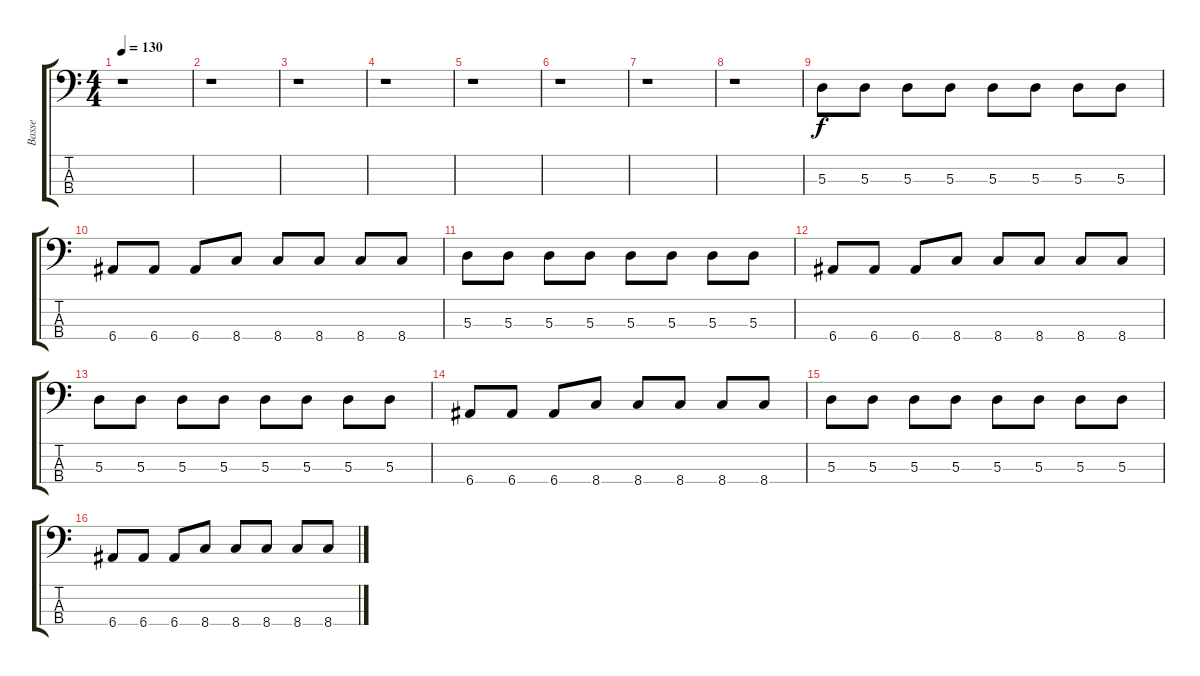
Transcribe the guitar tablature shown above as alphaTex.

\track ("Basse" "Basse") {instrument electricbassfinger}
\staff {score tabs}
\tuning (G2 D2 A1 E1) {hide}
\ts (4 4)
\tempo 130
\clef f4
\ks c
r.1{dy f instrument electricbassfinger} |
r.1 |
r.1 |
r.1 |
r.1 |
r.1 |
r.1 |
r.1 |
5.3.8 5.3.8 5.3.8 5.3.8 5.3.8 5.3.8 5.3.8 5.3.8 |
6.4.8 6.4.8 6.4.8 8.4.8 8.4.8 8.4.8 8.4.8 8.4.8 |
5.3.8 5.3.8 5.3.8 5.3.8 5.3.8 5.3.8 5.3.8 5.3.8 |
6.4.8 6.4.8 6.4.8 8.4.8 8.4.8 8.4.8 8.4.8 8.4.8 |
5.3.8 5.3.8 5.3.8 5.3.8 5.3.8 5.3.8 5.3.8 5.3.8 |
6.4.8 6.4.8 6.4.8 8.4.8 8.4.8 8.4.8 8.4.8 8.4.8 |
5.3.8 5.3.8 5.3.8 5.3.8 5.3.8 5.3.8 5.3.8 5.3.8 |
6.4.8 6.4.8 6.4.8 8.4.8 8.4.8 8.4.8 8.4.8 8.4.8
